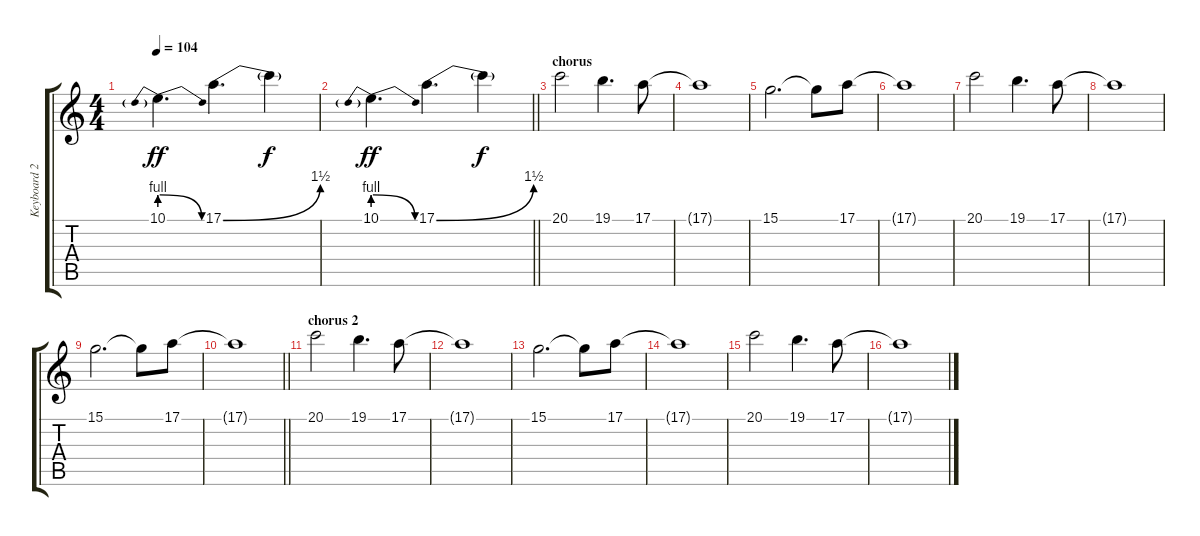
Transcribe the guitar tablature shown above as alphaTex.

\track ("Keyboard 2" "Keyboard 2") {instrument lead2sawtooth}
\staff {score tabs}
\tuning (E4 B3 G3 D3 A2 E2) {hide}
\ts (4 4)
\tempo 104
\clef g2
\ks c
10.1{be (prebendrelease 0 4 60 0)}.4{d dy ff} 17.1{be (bend 0 0 60 6)}.4{d} 17.1{t}.4{dy f} |
\barLineRight lightlight
10.1{be (prebendrelease 0 4 60 0)}.4{d dy ff} 17.1{be (bend 0 0 60 6)}.4{d} 17.1{t}.4{dy f} |
\section ("" "chorus")
20.1.2{volume 11 instrument electricpiano1} 19.1.4{d} 17.1.8 |
17.1{t}.1 |
15.1.2{d} 15.1{t}.8 17.1.8 |
17.1{t}.1 |
20.1.2{volume 13 instrument electricpiano1} 19.1.4{d} 17.1.8 |
17.1{t}.1 |
15.1.2{d} 15.1{t}.8 17.1.8 |
\barLineRight lightlight
17.1{t}.1 |
\section ("" "chorus 2")
20.1.2 19.1.4{d} 17.1.8 |
17.1{t}.1 |
15.1.2{d} 15.1{t}.8 17.1.8 |
17.1{t}.1 |
20.1.2{volume 13 instrument electricpiano1} 19.1.4{d} 17.1.8 |
17.1{t}.1
